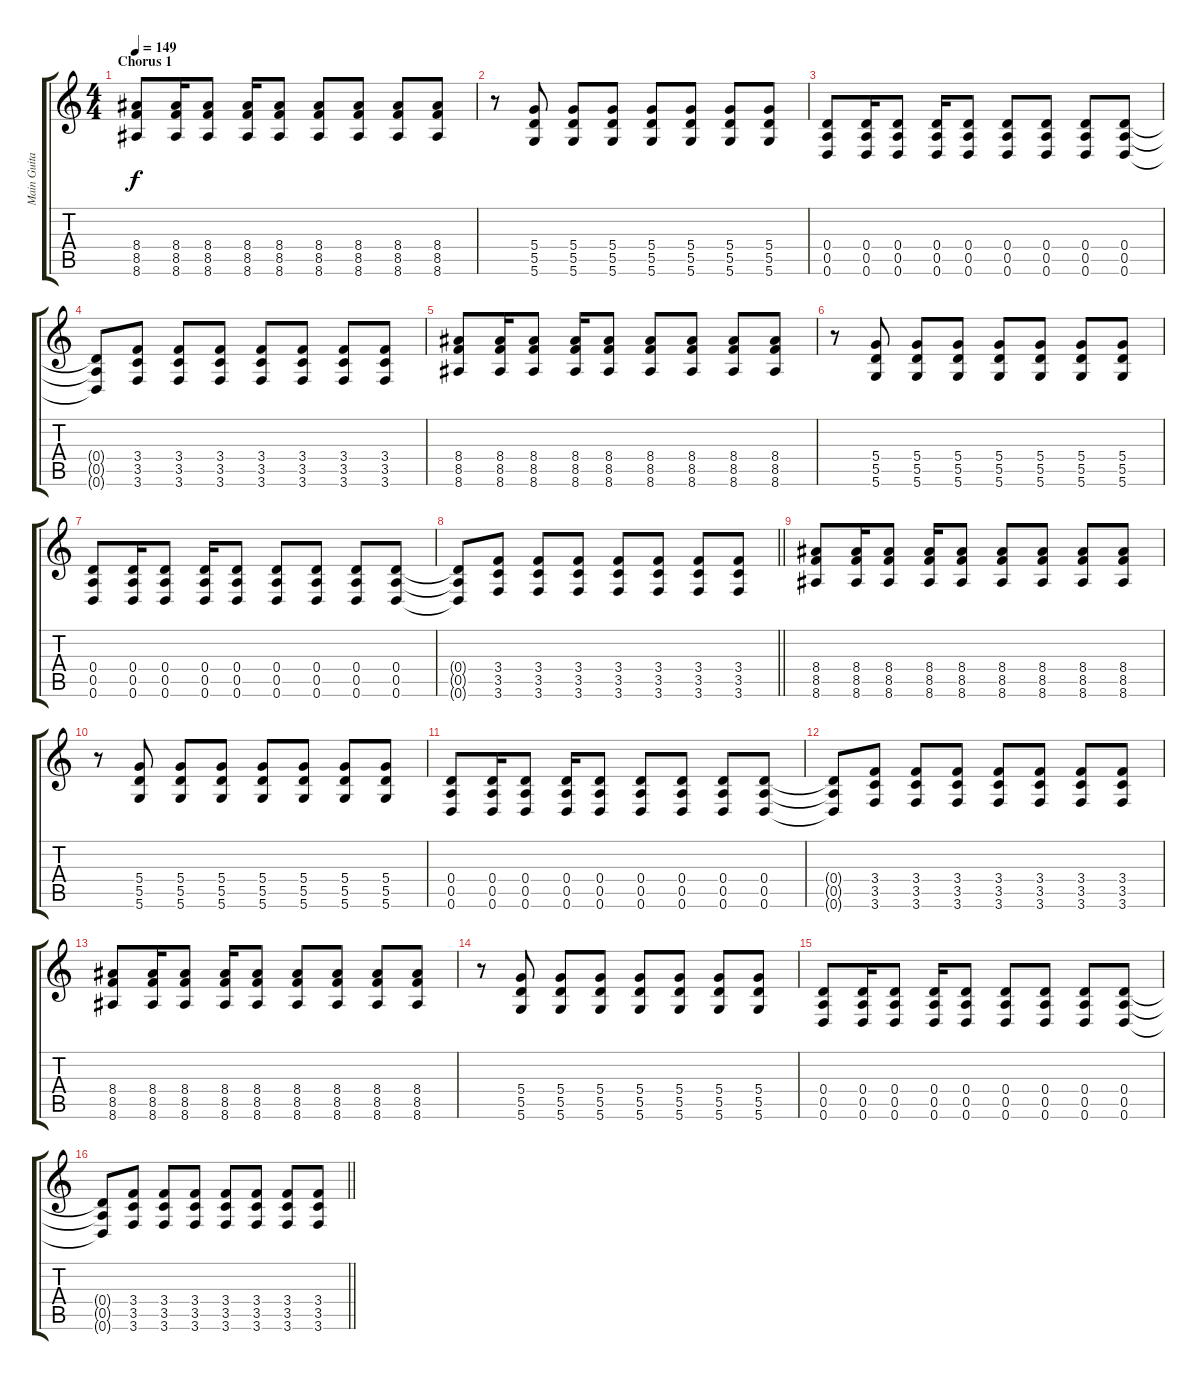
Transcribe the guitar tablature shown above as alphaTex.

\track ("Main Guitar" "Main Guita") {instrument overdrivenguitar}
\staff {score tabs}
\tuning (E4 B3 G3 D3 A2 D2) {hide}
\ts (4 4)
\section ("" "Chorus 1")
\tempo 149
\clef g2
\ks c
(8.4 8.5 8.6).8{dy f} (8.4 8.5 8.6).16 (8.4 8.5 8.6).8 (8.4 8.5 8.6).16 (8.4 8.5 8.6).8 (8.4 8.5 8.6).8 (8.4 8.5 8.6).8 (8.4 8.5 8.6).8 (8.4 8.5 8.6).8 |
r.8 (5.4 5.5 5.6).8 (5.4 5.5 5.6).8 (5.4 5.5 5.6).8 (5.4 5.5 5.6).8 (5.4 5.5 5.6).8 (5.4 5.5 5.6).8 (5.4 5.5 5.6).8 |
(0.4 0.5 0.6).8 (0.4 0.5 0.6).16 (0.4 0.5 0.6).8 (0.4 0.5 0.6).16 (0.4 0.5 0.6).8 (0.4 0.5 0.6).8 (0.4 0.5 0.6).8 (0.4 0.5 0.6).8 (0.4 0.5 0.6).8 |
(0.4{t} 0.5{t} 0.6{t}).8 (3.4 3.5 3.6).8 (3.4 3.5 3.6).8 (3.4 3.5 3.6).8 (3.4 3.5 3.6).8 (3.4 3.5 3.6).8 (3.4 3.5 3.6).8 (3.4 3.5 3.6).8 |
(8.4 8.5 8.6).8 (8.4 8.5 8.6).16 (8.4 8.5 8.6).8 (8.4 8.5 8.6).16 (8.4 8.5 8.6).8 (8.4 8.5 8.6).8 (8.4 8.5 8.6).8 (8.4 8.5 8.6).8 (8.4 8.5 8.6).8 |
r.8 (5.4 5.5 5.6).8 (5.4 5.5 5.6).8 (5.4 5.5 5.6).8 (5.4 5.5 5.6).8 (5.4 5.5 5.6).8 (5.4 5.5 5.6).8 (5.4 5.5 5.6).8 |
(0.4 0.5 0.6).8 (0.4 0.5 0.6).16 (0.4 0.5 0.6).8 (0.4 0.5 0.6).16 (0.4 0.5 0.6).8 (0.4 0.5 0.6).8 (0.4 0.5 0.6).8 (0.4 0.5 0.6).8 (0.4 0.5 0.6).8 |
\barLineRight lightlight
(0.4{t} 0.5{t} 0.6{t}).8 (3.4 3.5 3.6).8 (3.4 3.5 3.6).8 (3.4 3.5 3.6).8 (3.4 3.5 3.6).8 (3.4 3.5 3.6).8 (3.4 3.5 3.6).8 (3.4 3.5 3.6).8 |
(8.4 8.5 8.6).8 (8.4 8.5 8.6).16 (8.4 8.5 8.6).8 (8.4 8.5 8.6).16 (8.4 8.5 8.6).8 (8.4 8.5 8.6).8 (8.4 8.5 8.6).8 (8.4 8.5 8.6).8 (8.4 8.5 8.6).8 |
r.8 (5.4 5.5 5.6).8 (5.4 5.5 5.6).8 (5.4 5.5 5.6).8 (5.4 5.5 5.6).8 (5.4 5.5 5.6).8 (5.4 5.5 5.6).8 (5.4 5.5 5.6).8 |
(0.4 0.5 0.6).8 (0.4 0.5 0.6).16 (0.4 0.5 0.6).8 (0.4 0.5 0.6).16 (0.4 0.5 0.6).8 (0.4 0.5 0.6).8 (0.4 0.5 0.6).8 (0.4 0.5 0.6).8 (0.4 0.5 0.6).8 |
(0.4{t} 0.5{t} 0.6{t}).8 (3.4 3.5 3.6).8 (3.4 3.5 3.6).8 (3.4 3.5 3.6).8 (3.4 3.5 3.6).8 (3.4 3.5 3.6).8 (3.4 3.5 3.6).8 (3.4 3.5 3.6).8 |
(8.4 8.5 8.6).8 (8.4 8.5 8.6).16 (8.4 8.5 8.6).8 (8.4 8.5 8.6).16 (8.4 8.5 8.6).8 (8.4 8.5 8.6).8 (8.4 8.5 8.6).8 (8.4 8.5 8.6).8 (8.4 8.5 8.6).8 |
r.8 (5.4 5.5 5.6).8 (5.4 5.5 5.6).8 (5.4 5.5 5.6).8 (5.4 5.5 5.6).8 (5.4 5.5 5.6).8 (5.4 5.5 5.6).8 (5.4 5.5 5.6).8 |
(0.4 0.5 0.6).8 (0.4 0.5 0.6).16 (0.4 0.5 0.6).8 (0.4 0.5 0.6).16 (0.4 0.5 0.6).8 (0.4 0.5 0.6).8 (0.4 0.5 0.6).8 (0.4 0.5 0.6).8 (0.4 0.5 0.6).8 |
\barLineRight lightlight
(0.4{t} 0.5{t} 0.6{t}).8 (3.4 3.5 3.6).8 (3.4 3.5 3.6).8 (3.4 3.5 3.6).8 (3.4 3.5 3.6).8 (3.4 3.5 3.6).8 (3.4 3.5 3.6).8 (3.4 3.5 3.6).8
